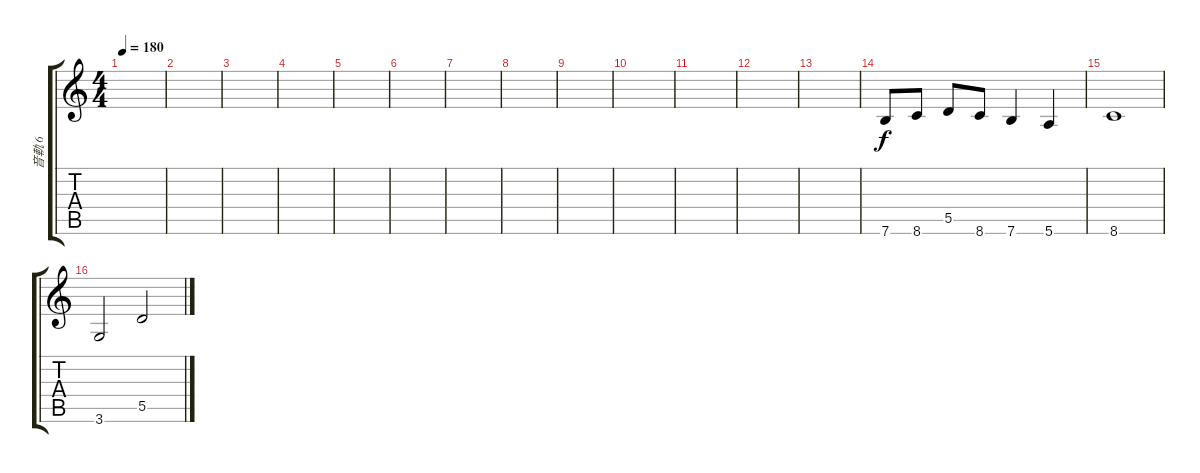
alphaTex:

\track ("音軌 6" "音軌 6") {instrument electricguitarjazz}
\staff {score tabs}
\tuning (E4 B3 G3 D3 A2 E2) {hide}
\ts (4 4)
\tempo 180
\clef g2
\ks c
|
|
|
|
|
|
|
|
|
|
|
|
|
7.6.8 8.6.8 5.5.8 8.6.8 7.6.4 5.6.4 |
8.6.1 |
3.6.2 5.5.2
